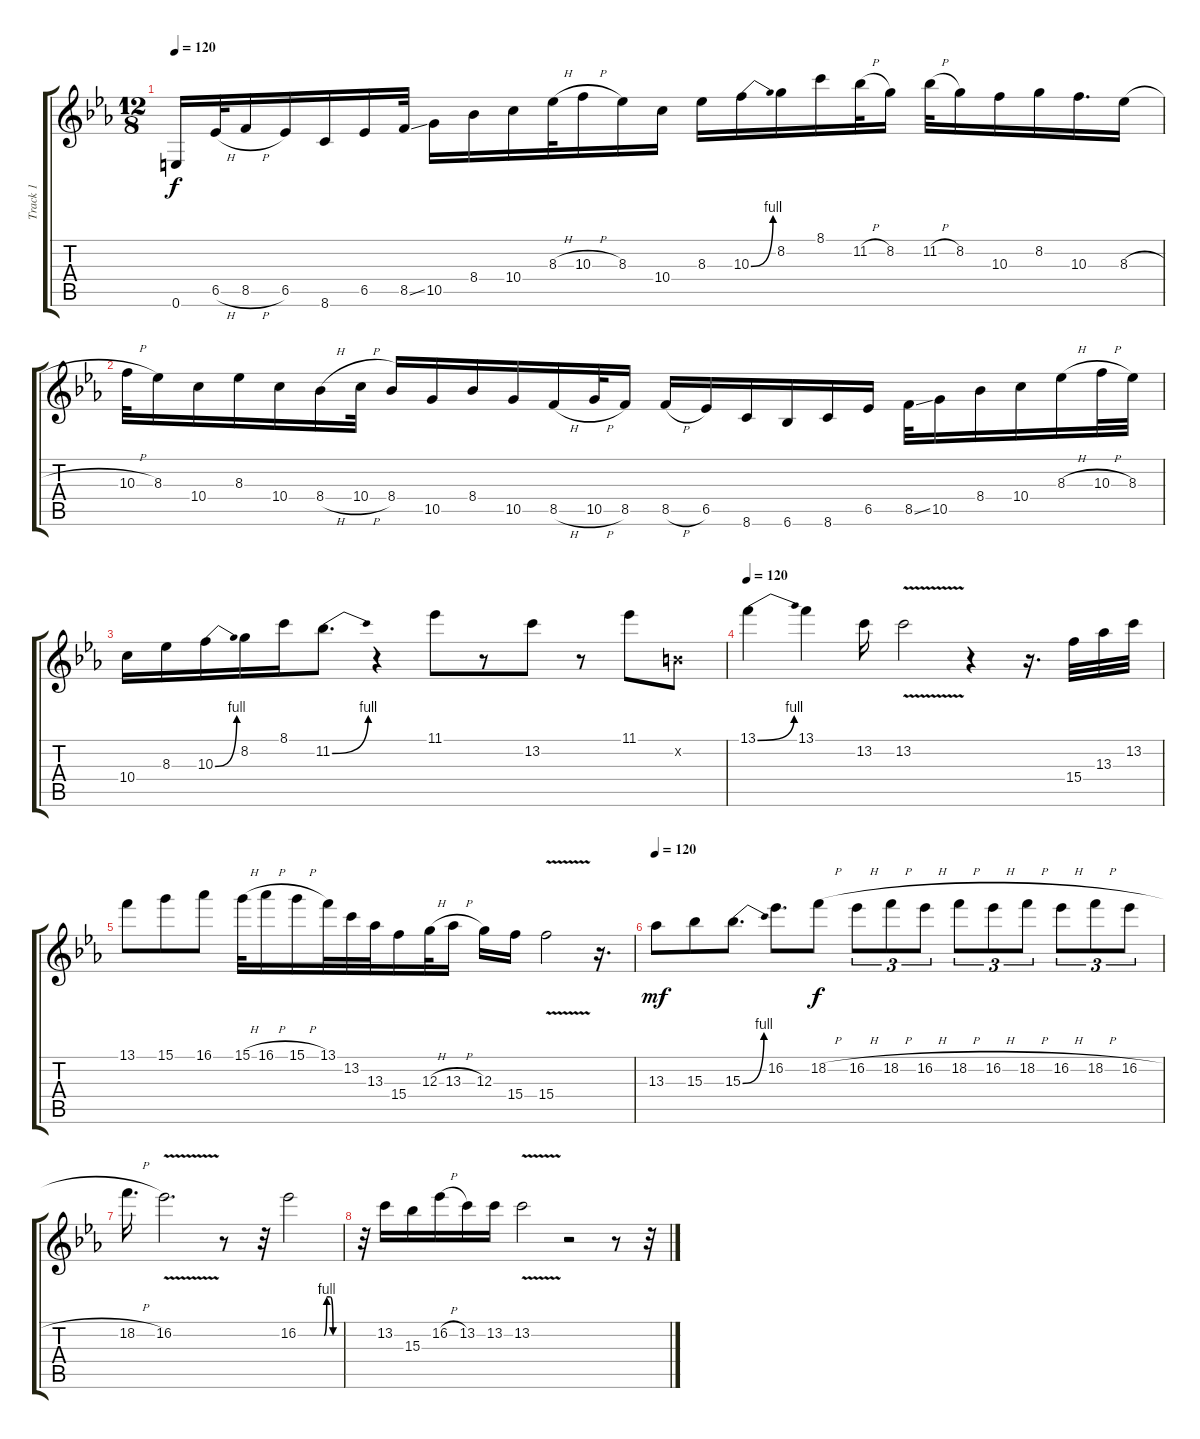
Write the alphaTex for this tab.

\track ("Track 1" "Track 1") {instrument overdrivenguitar}
\staff {score tabs}
\tuning (E4 B3 G3 D3 A2 E2) {hide}
\ts (12 8)
\tempo 120
\clef g2
\ks cminor
0.6.16{dy f instrument overdrivenguitar} 6.5{h}.32 8.5{h}.16 6.5.16 8.6.16 6.5.16 8.5{ss}.32 10.5.16 8.4.16 10.4.16 8.3{h}.32 10.3{h}.16 8.3.16 10.4.16 8.3.16 10.3{be (bend 0 0 60 4)}.16 8.2.16 8.1.16 11.2{h}.32 8.2.16 11.2{h}.32 8.2.16 10.3.16 8.2.16 10.3.16{d} 8.3{h}.16 |
10.3{h}.32 8.3.16 10.4.16 8.3.16 10.4.16 8.4{h}.16 10.4{h}.32 8.4.16 10.5.16 8.4.16 10.5.16 8.5{h}.16 10.5{h}.32 8.5.16 8.5{h}.16 6.5.16 8.6.16 6.6.16 8.6.16 6.5.16 8.5{ss}.32 10.5.16 8.4.16 10.4.16 8.3{h}.16 10.3{h}.32 8.3.32 |
10.4.16 8.3.16 10.3{be (bend 0 0 60 4)}.16 8.2.16 8.1.16 11.2{be (bend 0 0 60 4)}.8{d} r.4 11.1.8 r.8 13.2.8 r.8 11.1.8 0.2{x}.8 |
\tempo 120
13.1{be (bend 0 0 60 4)}.4 13.1.4 13.2.16 13.2{v}.2 r.4 r.16{d} 15.4.32 13.3.32 13.2.32 |
13.1.8 15.1.8 16.1.8 15.1{h}.32 16.1{h}.16 15.1{h}.16 13.1.32 13.2.32 13.3.32 15.4.16 12.3{h}.32 13.3{h}.16 12.3.16 15.4.16 15.4{v}.2 r.16{d} |
\tempo 120
13.3.8{dy mf} 15.3.8 15.3{be (bend 0 0 60 4)}.8{d} 16.2.8{d} 18.2{h}.8{dy f} 16.2{h}.8{tu (3 2)} 18.2{h}.8{tu (3 2)} 16.2{h}.8{tu (3 2)} 18.2{h}.8{tu (3 2)} 16.2{h}.8{tu (3 2)} 18.2{h}.8{tu (3 2)} 16.2{h}.8{tu (3 2)} 18.2{h}.8{tu (3 2)} 16.2{h}.8{tu (3 2)} |
18.2{h}.16{d} 16.2{v}.2{d} r.8 r.32 16.2{be (custom 0 0 21 0 37 0 41 4 46 4 50 0 53 0 60 0)}.2 |
r.32 13.2.16 15.3.16 16.2{h}.16 13.2.16 13.2.16 13.2{v}.2 r.2 r.8 r.32
